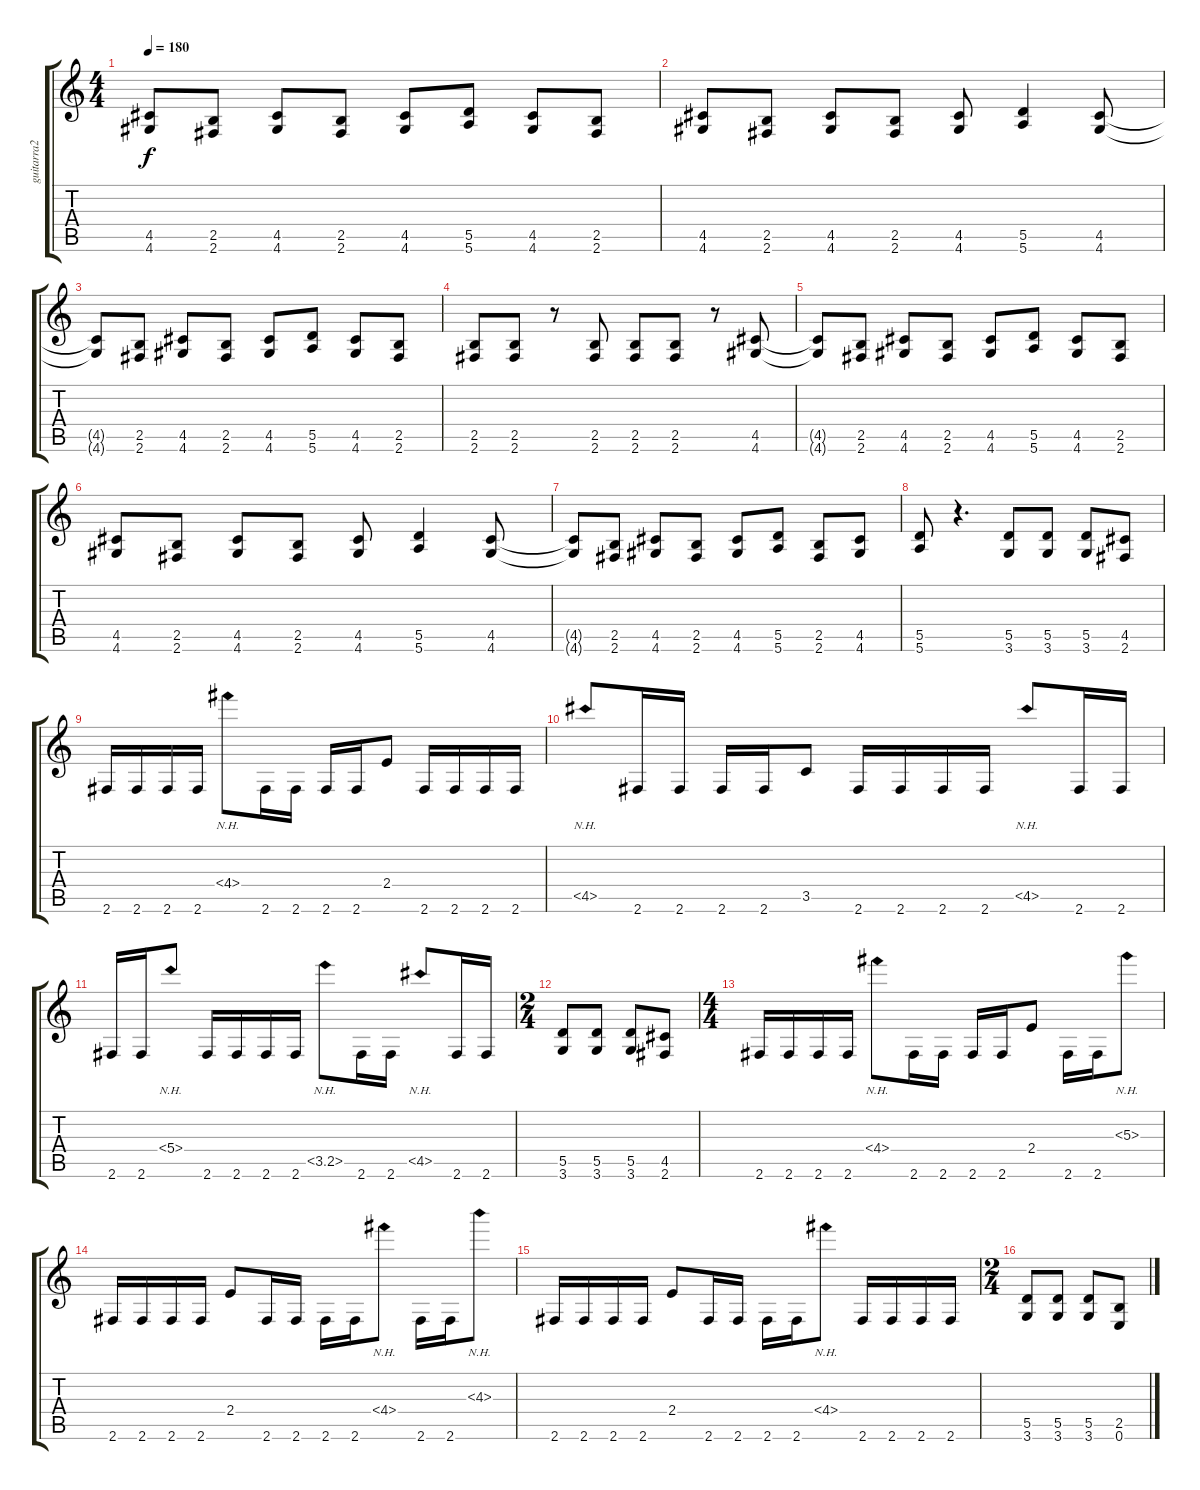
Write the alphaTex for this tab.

\track ("guitarra2" "guitarra2") {instrument distortionguitar}
\staff {score tabs}
\tuning (E4 B3 G3 D3 A2 E2) {hide}
\ts (4 4)
\tempo 180
\clef g2
\ks c
(4.5{t} 4.6{t}).8{dy f} (2.5 2.6).8 (4.5 4.6).8 (2.5 2.6).8 (4.5 4.6).8 (5.5 5.6).8 (4.5 4.6).8 (2.5 2.6).8 |
(4.5 4.6).8 (2.5 2.6).8 (4.5 4.6).8 (2.5 2.6).8 (4.5 4.6).8 (5.5 5.6).4 (4.5 4.6).8 |
(4.5{t} 4.6{t}).8 (2.5 2.6).8 (4.5 4.6).8 (2.5 2.6).8 (4.5 4.6).8 (5.5 5.6).8 (4.5 4.6).8 (2.5 2.6).8 |
(2.5 2.6).8 (2.5 2.6).8 r.8 (2.5 2.6).8 (2.5 2.6).8 (2.5 2.6).8 r.8 (4.5 4.6).8 |
(4.5{t} 4.6{t}).8 (2.5 2.6).8 (4.5 4.6).8 (2.5 2.6).8 (4.5 4.6).8 (5.5 5.6).8 (4.5 4.6).8 (2.5 2.6).8 |
(4.5 4.6).8 (2.5 2.6).8 (4.5 4.6).8 (2.5 2.6).8 (4.5 4.6).8 (5.5 5.6).4 (4.5 4.6).8 |
(4.5{t} 4.6{t}).8 (2.5 2.6).8 (4.5 4.6).8 (2.5 2.6).8 (4.5 4.6).8 (5.5 5.6).8 (2.5 2.6).8 (4.5 4.6).8 |
(5.5 5.6).8 r.4{d} (5.5 3.6).8 (5.5 3.6).8 (5.5 3.6).8 (4.5 2.6).8 |
2.6.16 2.6.16 2.6.16 2.6.16 4.4{nh}.8 2.6.16 2.6.16 2.6.16 2.6.16 2.4.8 2.6.16 2.6.16 2.6.16 2.6.16 |
4.5{nh}.8 2.6.16 2.6.16 2.6.16 2.6.16 3.5.8 2.6.16 2.6.16 2.6.16 2.6.16 4.5{nh}.8 2.6.16 2.6.16 |
2.6.16 2.6.16 5.4{nh}.8 2.6.16 2.6.16 2.6.16 2.6.16 3.5{nh}.8 2.6.16 2.6.16 4.5{nh}.8 2.6.16 2.6.16 |
\ts (2 4)
(5.5 3.6).8 (5.5 3.6).8 (5.5 3.6).8 (4.5 2.6).8 |
\ts (4 4)
2.6.16 2.6.16 2.6.16 2.6.16 4.4{nh}.8 2.6.16 2.6.16 2.6.16 2.6.16 2.4.8 2.6.16 2.6.16 5.3{nh}.8 |
2.6.16 2.6.16 2.6.16 2.6.16 2.4.8 2.6.16 2.6.16 2.6.16 2.6.16 4.4{nh}.8 2.6.16 2.6.16 4.3{nh}.8 |
2.6.16 2.6.16 2.6.16 2.6.16 2.4.8 2.6.16 2.6.16 2.6.16 2.6.16 4.4{nh}.8 2.6.16 2.6.16 2.6.16 2.6.16 |
\ts (2 4)
(5.5 3.6).8 (5.5 3.6).8 (5.5 3.6).8 (2.5 0.6).8
